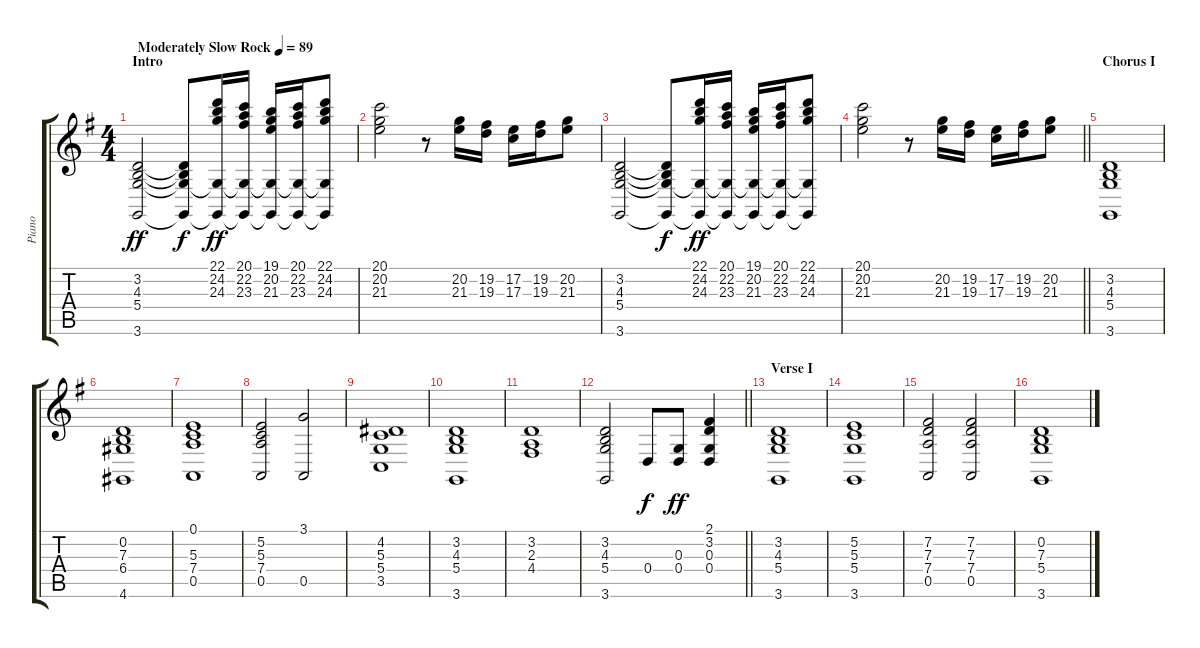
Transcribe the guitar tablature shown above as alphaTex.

\track ("Piano" "Piano") {instrument brightacousticpiano}
\staff {score tabs}
\tuning (E4 B3 G3 D3 A2 E2) {hide}
\ts (4 4)
\section ("" "Intro")
\tempo (89 "Moderately Slow Rock")
\clef g2
\ks g
(3.2 4.3 5.4 3.6).2{dy ff instrument brightacousticpiano} (3.2{t} 4.3{t} 5.4{t} 3.6{t}).8{dy f} (22.1 24.2 24.3 5.4{t} 3.6{t}).16{dy ff} (20.1 22.2 23.3 5.4{t} 3.6{t}).16 (19.1 20.2 21.3 5.4{t} 3.6{t}).16 (20.1 22.2 23.3 5.4{t} 3.6{t}).16 (22.1 24.2 24.3 5.4{t} 3.6{t}).8 |
(20.1 20.2 21.3).2 r.8 (20.2 21.3).16 (19.2 19.3).16 (17.2 17.3).16 (19.2 19.3).16 (20.2 21.3).8 |
(3.2 4.3 5.4 3.6).2 (3.2{t} 4.3{t} 5.4{t} 3.6{t}).8{dy f} (22.1 24.2 24.3 5.4{t} 3.6{t}).16{dy ff} (20.1 22.2 23.3 5.4{t} 3.6{t}).16 (19.1 20.2 21.3 5.4{t} 3.6{t}).16 (20.1 22.2 23.3 5.4{t} 3.6{t}).16 (22.1 24.2 24.3 5.4{t} 3.6{t}).8 |
\barLineRight lightlight
(20.1 20.2 21.3).2 r.8 (20.2 21.3).16 (19.2 19.3).16 (17.2 17.3).16 (19.2 19.3).16 (20.2 21.3).8 |
\section ("" "Chorus I")
(3.2 4.3 5.4 3.6).1 |
(0.2 7.3 6.4 4.6).1 |
(0.1 5.3 7.4 0.5).1 |
(5.2 5.3 7.4 0.5).2 (3.1 0.5).2 |
(4.2 5.3 5.4 3.5).1 |
(3.2 4.3 5.4 3.6).1 |
(3.2 2.3 4.4).1 |
\barLineRight lightlight
(3.2 4.3 5.4 3.6).2 0.4.8{dy f} (0.3 0.4).8{dy ff} (2.1 3.2 0.3 0.4).4 |
\section ("" "Verse I")
(3.2 4.3 5.4 3.6).1 |
(5.2 5.3 5.4 3.6).1 |
(7.2 7.3 7.4 0.5).2 (7.2 7.3 7.4 0.5).2 |
(0.2 7.3 5.4 3.6).1
